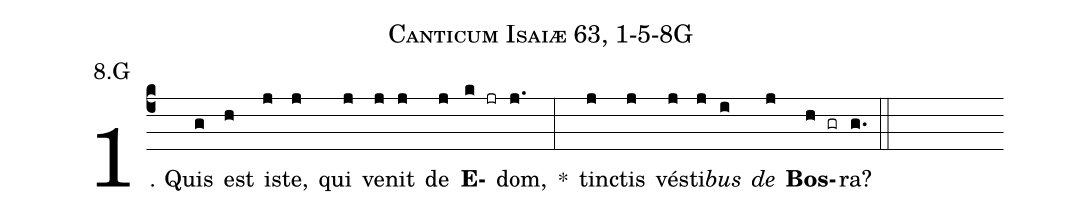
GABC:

name: Canticum Isaiæ 63, 1-5-8G;
annotation: 8.G;
%%
(c4)1. Quis(g) est(h) is(j)te,(j) qui(j) ve(j)nit(j) de(j) <b>E</b>(k jr)dom,(j.) *(:) tinc(j)tis(j) vés(j)ti(j)<i>bus</i>(i) <i>de</i>(j) <b>Bos</b>(h gr)ra?(g.) (::)
